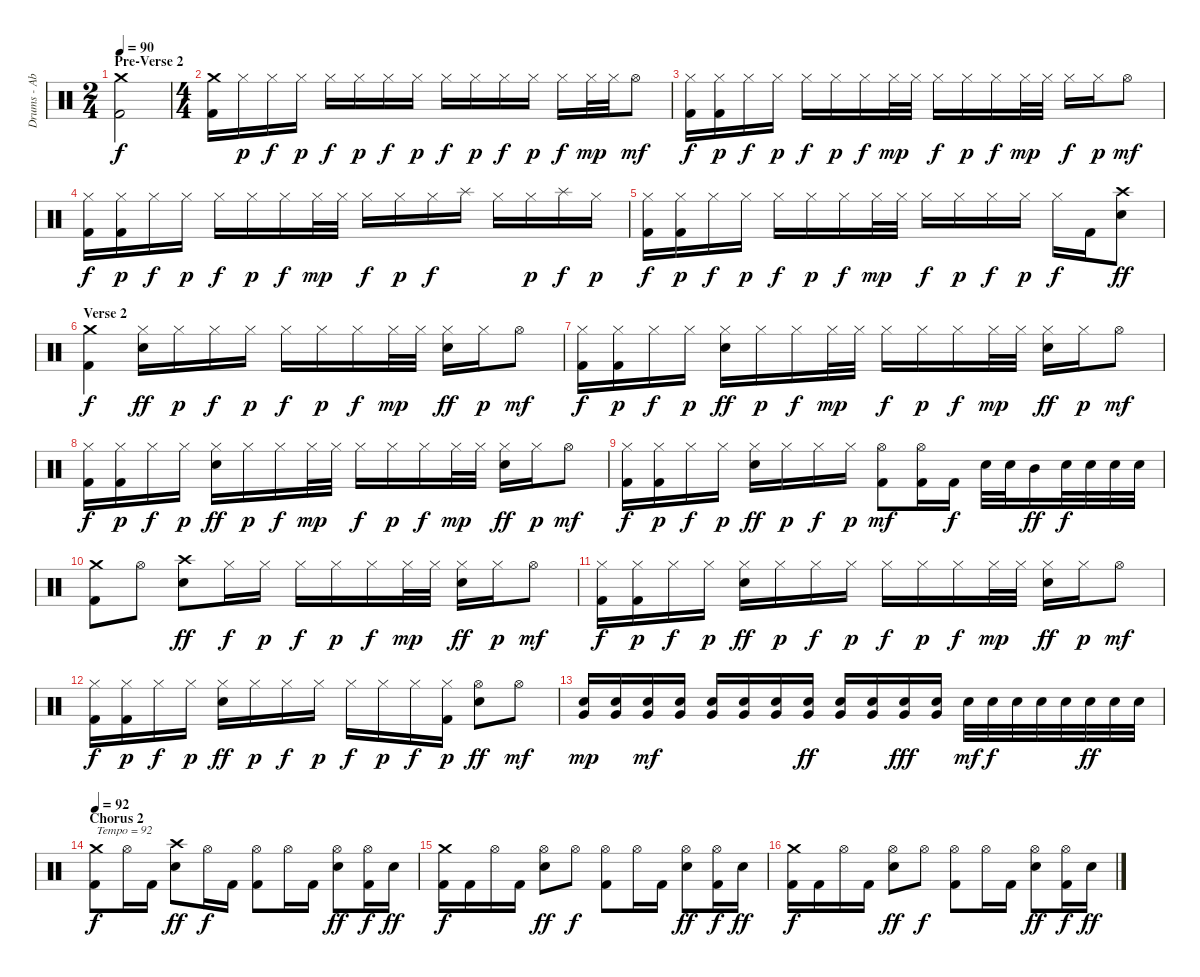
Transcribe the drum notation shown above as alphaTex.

\track ("Drums - Abe Cunningham" "Drums - Ab") {instrument percussion}
\staff {score}
\articulation defaults
\ts (2 4)
\section ("" "Pre-Verse 2")
\tempo 90
\clef neutral
\ks c
("Crash medium (hit)" "Kick (hit) 2").2{dy f} |
\ts (4 4)
("Crash medium (hit)" "Kick (hit) 2").16 "Hi-Hat (closed)".16{dy p} "Hi-Hat (closed)".16{dy f} "Hi-Hat (closed)".16{dy p} "Hi-Hat (closed)".16{dy f} "Hi-Hat (closed)".16{dy p} "Hi-Hat (closed)".16{dy f} "Hi-Hat (closed)".16{dy p} "Hi-Hat (closed)".16{dy f} "Hi-Hat (closed)".16{dy p} "Hi-Hat (closed)".16{dy f} "Hi-Hat (closed)".16{dy p} "Hi-Hat (closed)".16{dy f} "Hi-Hat (closed)".32{dy mp} "Hi-Hat (closed)".32 "Hi-Hat (open)".8{dy mf} |
("Hi-Hat (closed)" "Kick (hit) 2").16{dy f} ("Hi-Hat (closed)" "Kick (hit) 2").16{dy p} "Hi-Hat (closed)".16{dy f} "Hi-Hat (closed)".16{dy p} "Hi-Hat (closed)".16{dy f} "Hi-Hat (closed)".16{dy p} "Hi-Hat (closed)".16{dy f} "Hi-Hat (closed)".32{dy mp} "Hi-Hat (closed)".32 "Hi-Hat (closed)".16{dy f} "Hi-Hat (closed)".16{dy p} "Hi-Hat (closed)".16{dy f} "Hi-Hat (closed)".32{dy mp} "Hi-Hat (closed)".32 "Hi-Hat (closed)".16{dy f} "Hi-Hat (closed)".16{dy p} "Hi-Hat (open)".8{dy mf} |
("Hi-Hat (closed)" "Kick (hit) 2").16{dy f} ("Hi-Hat (closed)" "Kick (hit) 2").16{dy p} "Hi-Hat (closed)".16{dy f} "Hi-Hat (closed)".16{dy p} "Hi-Hat (closed)".16{dy f} "Hi-Hat (closed)".16{dy p} "Hi-Hat (closed)".16{dy f} "Hi-Hat (closed)".32{dy mp} "Hi-Hat (closed)".32 "Hi-Hat (closed)".16{dy f} "Hi-Hat (closed)".16{dy p} "Hi-Hat (closed)".16{dy f} "Splash (hit)".16 "Hi-Hat (closed)".16 "Hi-Hat (closed)".16{dy p} "Splash (hit)".16{dy f} "Hi-Hat (closed)".16{dy p} |
("Hi-Hat (closed)" "Kick (hit) 2").16{dy f} ("Hi-Hat (closed)" "Kick (hit) 2").16{dy p} "Hi-Hat (closed)".16{dy f} "Hi-Hat (closed)".16{dy p} "Hi-Hat (closed)".16{dy f} "Hi-Hat (closed)".16{dy p} "Hi-Hat (closed)".16{dy f} "Hi-Hat (closed)".32{dy mp} "Hi-Hat (closed)".32 "Hi-Hat (closed)".16{dy f} "Hi-Hat (closed)".16{dy p} "Hi-Hat (closed)".16{dy f} "Hi-Hat (closed)".16{dy p} "Hi-Hat (closed)".16{dy f} "Kick (hit) 2".16 ("Crash high (hit)" "Electric Snare (hit)").8{dy ff} |
\section ("" "Verse 2")
("Crash medium (hit)" "Kick (hit) 2").4{dy f} ("Hi-Hat (closed)" "Electric Snare (hit)").16{dy ff} "Hi-Hat (closed)".16{dy p} "Hi-Hat (closed)".16{dy f} "Hi-Hat (closed)".16{dy p} "Hi-Hat (closed)".16{dy f} "Hi-Hat (closed)".16{dy p} "Hi-Hat (closed)".16{dy f} "Hi-Hat (closed)".32{dy mp} "Hi-Hat (closed)".32 ("Hi-Hat (closed)" "Electric Snare (hit)").16{dy ff} "Hi-Hat (closed)".16{dy p} "Hi-Hat (open)".8{dy mf} |
("Hi-Hat (closed)" "Kick (hit) 2").16{dy f} ("Hi-Hat (closed)" "Kick (hit) 2").16{dy p} "Hi-Hat (closed)".16{dy f} "Hi-Hat (closed)".16{dy p} ("Hi-Hat (closed)" "Electric Snare (hit)").16{dy ff} "Hi-Hat (closed)".16{dy p} "Hi-Hat (closed)".16{dy f} "Hi-Hat (closed)".32{dy mp} "Hi-Hat (closed)".32 "Hi-Hat (closed)".16{dy f} "Hi-Hat (closed)".16{dy p} "Hi-Hat (closed)".16{dy f} "Hi-Hat (closed)".32{dy mp} "Hi-Hat (closed)".32 ("Hi-Hat (closed)" "Electric Snare (hit)").16{dy ff} "Hi-Hat (closed)".16{dy p} "Hi-Hat (open)".8{dy mf} |
("Hi-Hat (closed)" "Kick (hit) 2").16{dy f} ("Hi-Hat (closed)" "Kick (hit) 2").16{dy p} "Hi-Hat (closed)".16{dy f} "Hi-Hat (closed)".16{dy p} ("Hi-Hat (closed)" "Electric Snare (hit)").16{dy ff} "Hi-Hat (closed)".16{dy p} "Hi-Hat (closed)".16{dy f} "Hi-Hat (closed)".32{dy mp} "Hi-Hat (closed)".32 "Hi-Hat (closed)".16{dy f} "Hi-Hat (closed)".16{dy p} "Hi-Hat (closed)".16{dy f} "Hi-Hat (closed)".32{dy mp} "Hi-Hat (closed)".32 ("Hi-Hat (closed)" "Electric Snare (hit)").16{dy ff} "Hi-Hat (closed)".16{dy p} "Hi-Hat (open)".8{dy mf} |
("Hi-Hat (closed)" "Kick (hit) 2").16{dy f} ("Hi-Hat (closed)" "Kick (hit) 2").16{dy p} "Hi-Hat (closed)".16{dy f} "Hi-Hat (closed)".16{dy p} ("Hi-Hat (closed)" "Electric Snare (hit)").16{dy ff} "Hi-Hat (closed)".16{dy p} "Hi-Hat (closed)".16{dy f} "Hi-Hat (closed)".16{dy p} ("Hi-Hat (open)" "Kick (hit) 2").8{dy mf} ("Hi-Hat (open)" "Kick (hit) 2").16 "Kick (hit) 2".16{dy f} "Electric Snare (hit)".32 "Electric Snare (hit)".32 "Mid Tom (hit)".16{dy ff} "Electric Snare (hit)".32{dy f} "Electric Snare (hit)".32 "Electric Snare (hit)".32 "Electric Snare (hit)".32 |
("Crash medium (hit)" "Kick (hit) 2").8 "Hi-Hat (open)".8 ("Crash high (hit)" "Electric Snare (hit)").8{dy ff} "Hi-Hat (closed)".16{dy f} "Hi-Hat (closed)".16{dy p} "Hi-Hat (closed)".16{dy f} "Hi-Hat (closed)".16{dy p} "Hi-Hat (closed)".16{dy f} "Hi-Hat (closed)".32{dy mp} "Hi-Hat (closed)".32 ("Hi-Hat (closed)" "Electric Snare (hit)").16{dy ff} "Hi-Hat (closed)".16{dy p} "Hi-Hat (open)".8{dy mf} |
("Hi-Hat (closed)" "Kick (hit) 2").16{dy f} ("Hi-Hat (closed)" "Kick (hit) 2").16{dy p} "Hi-Hat (closed)".16{dy f} "Hi-Hat (closed)".16{dy p} ("Hi-Hat (closed)" "Electric Snare (hit)").16{dy ff} "Hi-Hat (closed)".16{dy p} "Hi-Hat (closed)".16{dy f} "Hi-Hat (closed)".16{dy p} "Hi-Hat (closed)".16{dy f} "Hi-Hat (closed)".16{dy p} "Hi-Hat (closed)".16{dy f} "Hi-Hat (closed)".32{dy mp} "Hi-Hat (closed)".32 ("Hi-Hat (closed)" "Electric Snare (hit)").16{dy ff} "Hi-Hat (closed)".16{dy p} "Hi-Hat (open)".8{dy mf} |
("Hi-Hat (closed)" "Kick (hit) 2").16{dy f} ("Hi-Hat (closed)" "Kick (hit) 2").16{dy p} "Hi-Hat (closed)".16{dy f} "Hi-Hat (closed)".16{dy p} ("Hi-Hat (closed)" "Electric Snare (hit)").16{dy ff} "Hi-Hat (closed)".16{dy p} "Hi-Hat (closed)".16{dy f} "Hi-Hat (closed)".16{dy p} "Hi-Hat (closed)".16{dy f} "Hi-Hat (closed)".16{dy p} "Hi-Hat (closed)".16{dy f} ("Hi-Hat (closed)" "Kick (hit) 2").16{dy p} ("Hi-Hat (open)" "Electric Snare (hit)").8{dy ff} "Hi-Hat (open)".8{dy mf} |
("Electric Snare (hit)" "Very Low Tom (hit)").16{dy mp} ("Electric Snare (hit)" "Very Low Tom (hit)").16 ("Electric Snare (hit)" "Very Low Tom (hit)").16{dy mf} ("Electric Snare (hit)" "Very Low Tom (hit)").16 ("Electric Snare (hit)" "Very Low Tom (hit)").16 ("Electric Snare (hit)" "Very Low Tom (hit)").16 ("Electric Snare (hit)" "Very Low Tom (hit)").16 ("Electric Snare (hit)" "Very Low Tom (hit)").16{dy ff} ("Electric Snare (hit)" "Very Low Tom (hit)").16 ("Electric Snare (hit)" "Very Low Tom (hit)").16 ("Electric Snare (hit)" "Very Low Tom (hit)").16{dy fff} ("Electric Snare (hit)" "Very Low Tom (hit)").16 "Electric Snare (hit)".32{dy mf} "Electric Snare (hit)".32{dy f} "Electric Snare (hit)".32 "Electric Snare (hit)".32 "Electric Snare (hit)".32 "Electric Snare (hit)".32{dy ff} "Electric Snare (hit)".32 "Electric Snare (hit)".32 |
\section ("" "Chorus 2")
\tempo 92
("Crash medium (hit)" "Kick (hit) 2").8{txt "Tempo = 92" dy f} "Hi-Hat (open)".16 "Kick (hit) 2".16 ("Crash high (hit)" "Electric Snare (hit)").8{dy ff} "Hi-Hat (open)".16{dy f} "Kick (hit) 2".16 ("Hi-Hat (open)" "Kick (hit) 2").8 "Hi-Hat (open)".16 "Kick (hit) 2".16 ("Hi-Hat (open)" "Electric Snare (hit)").8{dy ff} ("Hi-Hat (open)" "Kick (hit) 2").16{dy f} "Electric Snare (hit)".16{dy ff} |
("Crash medium (hit)" "Kick (hit) 2").16{dy f} "Kick (hit) 2".16 "Hi-Hat (open)".16 "Kick (hit) 2".16 ("Hi-Hat (open)" "Electric Snare (hit)").8{dy ff} "Hi-Hat (open)".8{dy f} ("Hi-Hat (open)" "Kick (hit) 2").8 "Hi-Hat (open)".16 "Kick (hit) 2".16 ("Hi-Hat (open)" "Electric Snare (hit)").8{dy ff} ("Hi-Hat (open)" "Kick (hit) 2").16{dy f} "Electric Snare (hit)".16{dy ff} |
("Crash medium (hit)" "Kick (hit) 2").16{dy f} "Kick (hit) 2".16 "Hi-Hat (open)".16 "Kick (hit) 2".16 ("Hi-Hat (open)" "Electric Snare (hit)").8{dy ff} "Hi-Hat (open)".8{dy f} ("Hi-Hat (open)" "Kick (hit) 2").8 "Hi-Hat (open)".16 "Kick (hit) 2".16 ("Hi-Hat (open)" "Electric Snare (hit)").8{dy ff} ("Hi-Hat (open)" "Kick (hit) 2").16{dy f} "Electric Snare (hit)".16{dy ff}
